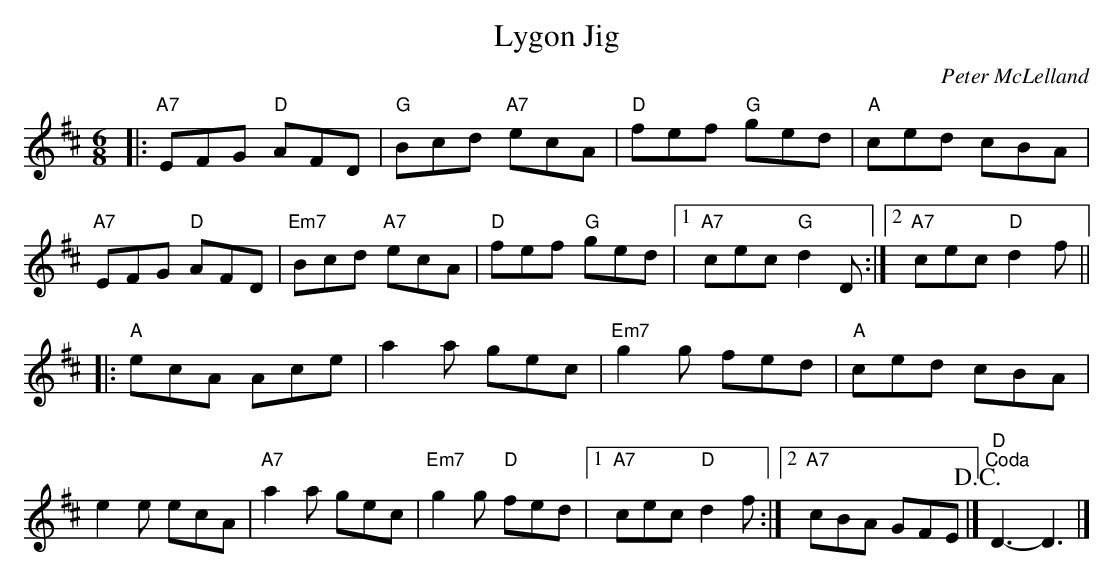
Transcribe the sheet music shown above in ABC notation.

X:1
T:Lygon Jig
C:Peter McLelland
L:1/4
M:6/8
K:D
V:1
|: "A7" E/F/G/ "D" A/F/D/ | "G" B/c/d/ "A7" e/c/A/ | "D" f/e/f/ "G" g/e/d/ | "A" c/e/d/ c/B/A/ |
"A7" E/F/G/ "D" A/F/D/ | "Em7" B/c/d/ "A7" e/c/A/ | "D" f/e/f/ "G" g/e/d/ |1 "A7" c/e/c/ "G" d D/ :|2  "A7" c/e/c/ "D" d f/ ||
|:"A" e/c/A/ A/c/e/ | a a/ g/e/c/ | "Em7" g g/ f/e/d/ |  "A" c/e/d/ c/B/A/ |
e e/ e/c/A/ | "A7" a a/ g/e/c/ | "Em7" g g/ "D" f/e/d/ |1  "A7" c/e/c/ "D" d f/ :|2 "A7" c/B/A/ G/F/E/!D.C.! |] "D""^Coda" D3/2- D3/2 |]
